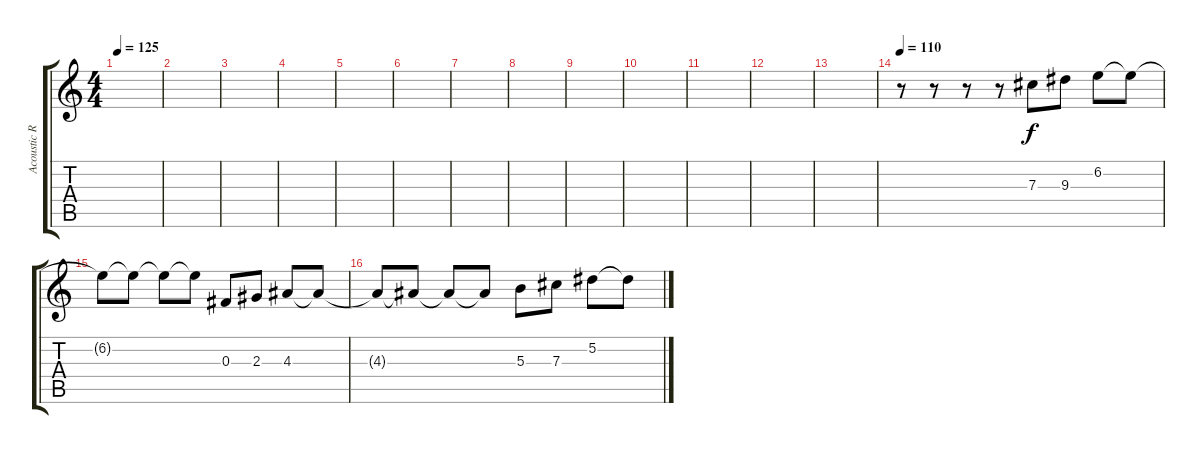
\track ("Acoustic Right" "Acoustic R") {instrument acousticguitarsteel}
\staff {score tabs}
\tuning (Eb4 Bb3 Gb3 Db3 Ab2 Eb2) {hide}
\ts (4 4)
\tempo 125
\clef g2
\ks c
|
|
|
|
|
|
|
|
|
|
|
|
|
\tempo 110
r.8 r.8 r.8 r.8 7.3.8 9.3.8 6.2.8 6.2{t}.8 |
6.2{t}.8 6.2{t}.8 6.2{t}.8 6.2{t}.8 0.3.8 2.3.8 4.3.8 4.3{t}.8 |
4.3{t}.8 4.3{t}.8 4.3{t}.8 4.3{t}.8 5.3.8 7.3.8 5.2.8 5.2{t}.8
